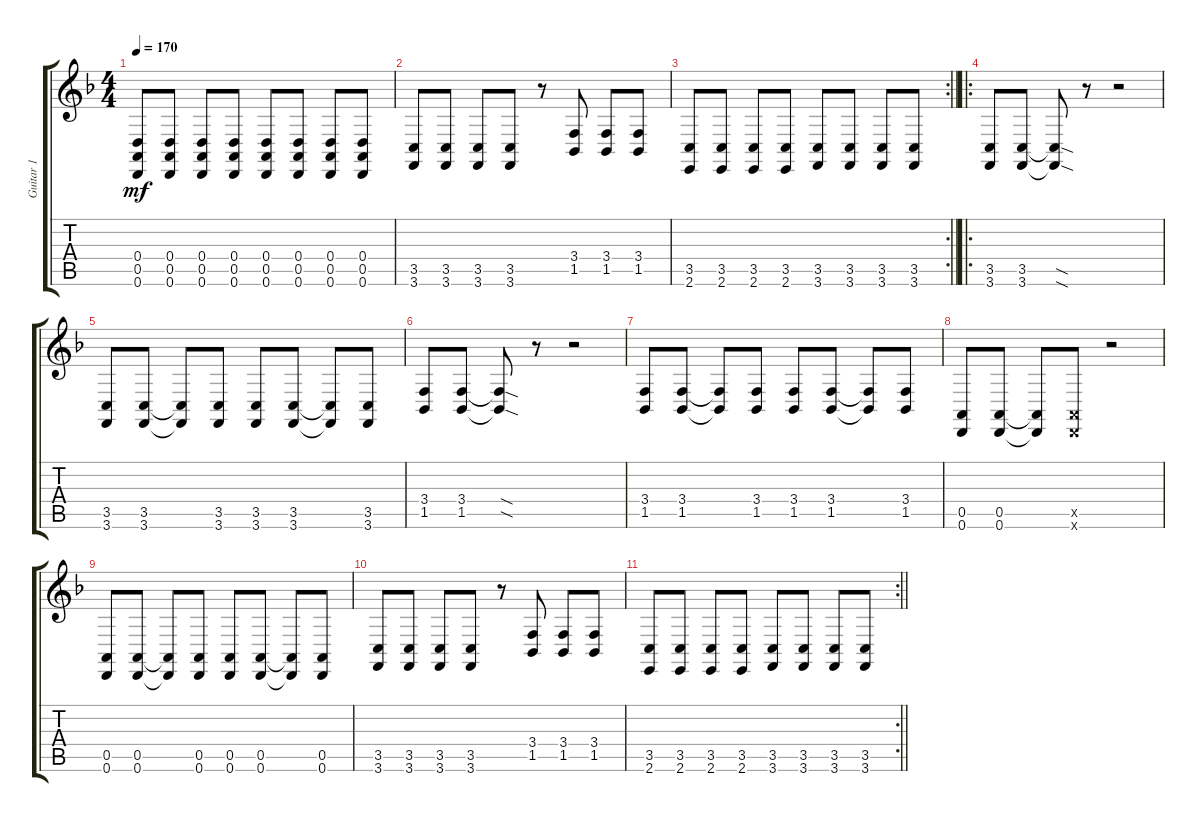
\track ("Guitar 1" "Guitar 1") {instrument flute}
\staff {score tabs}
\tuning (E4 B3 G3 D3 A2 D2) {hide}
\ts (4 4)
\tempo 170
\clef g2
\ks f
(0.4 0.5 0.6).8{dy mf} (0.4 0.5 0.6).8 (0.4 0.5 0.6).8 (0.4 0.5 0.6).8 (0.4 0.5 0.6).8 (0.4 0.5 0.6).8 (0.4 0.5 0.6).8 (0.4 0.5 0.6).8 |
(3.5 3.6).8 (3.5 3.6).8 (3.5 3.6).8 (3.5 3.6).8 r.8 (3.4 1.5).8 (3.4 1.5).8 (3.4 1.5).8 |
\rc 2
\barLineRight lightlight
(3.5 2.6).8 (3.5 2.6).8 (3.5 2.6).8 (3.5 2.6).8 (3.5 3.6).8 (3.5 3.6).8 (3.5 3.6).8 (3.5 3.6).8 |
\ro
(3.5 3.6).8 (3.5 3.6).8 (3.5{sod t} 3.6{sod t}).8 r.8 r.2 |
(3.5 3.6).8 (3.5 3.6).8 (3.5{t} 3.6{t}).8 (3.5 3.6).8 (3.5 3.6).8 (3.5 3.6).8 (3.5{t} 3.6{t}).8 (3.5 3.6).8 |
(3.4 1.5).8 (3.4 1.5).8 (3.4{sod t} 1.5{sod t}).8 r.8 r.2 |
(3.4 1.5).8 (3.4 1.5).8 (3.4{t} 1.5{t}).8 (3.4 1.5).8 (3.4 1.5).8 (3.4 1.5).8 (3.4{t} 1.5{t}).8 (3.4 1.5).8 |
(0.5 0.6).8 (0.5 0.6).8 (0.5{t} 0.6{t}).8 (0.5{x} 0.6{x}).8 r.2 |
(0.5 0.6).8 (0.5 0.6).8 (0.5{t} 0.6{t}).8 (0.5 0.6).8 (0.5 0.6).8 (0.5 0.6).8 (0.5{t} 0.6{t}).8 (0.5 0.6).8 |
(3.5 3.6).8 (3.5 3.6).8 (3.5 3.6).8 (3.5 3.6).8 r.8 (3.4 1.5).8 (3.4 1.5).8 (3.4 1.5).8 |
\rc 2
\barLineRight lightlight
(3.5 2.6).8 (3.5 2.6).8 (3.5 2.6).8 (3.5 2.6).8 (3.5 3.6).8 (3.5 3.6).8 (3.5 3.6).8 (3.5 3.6).8
